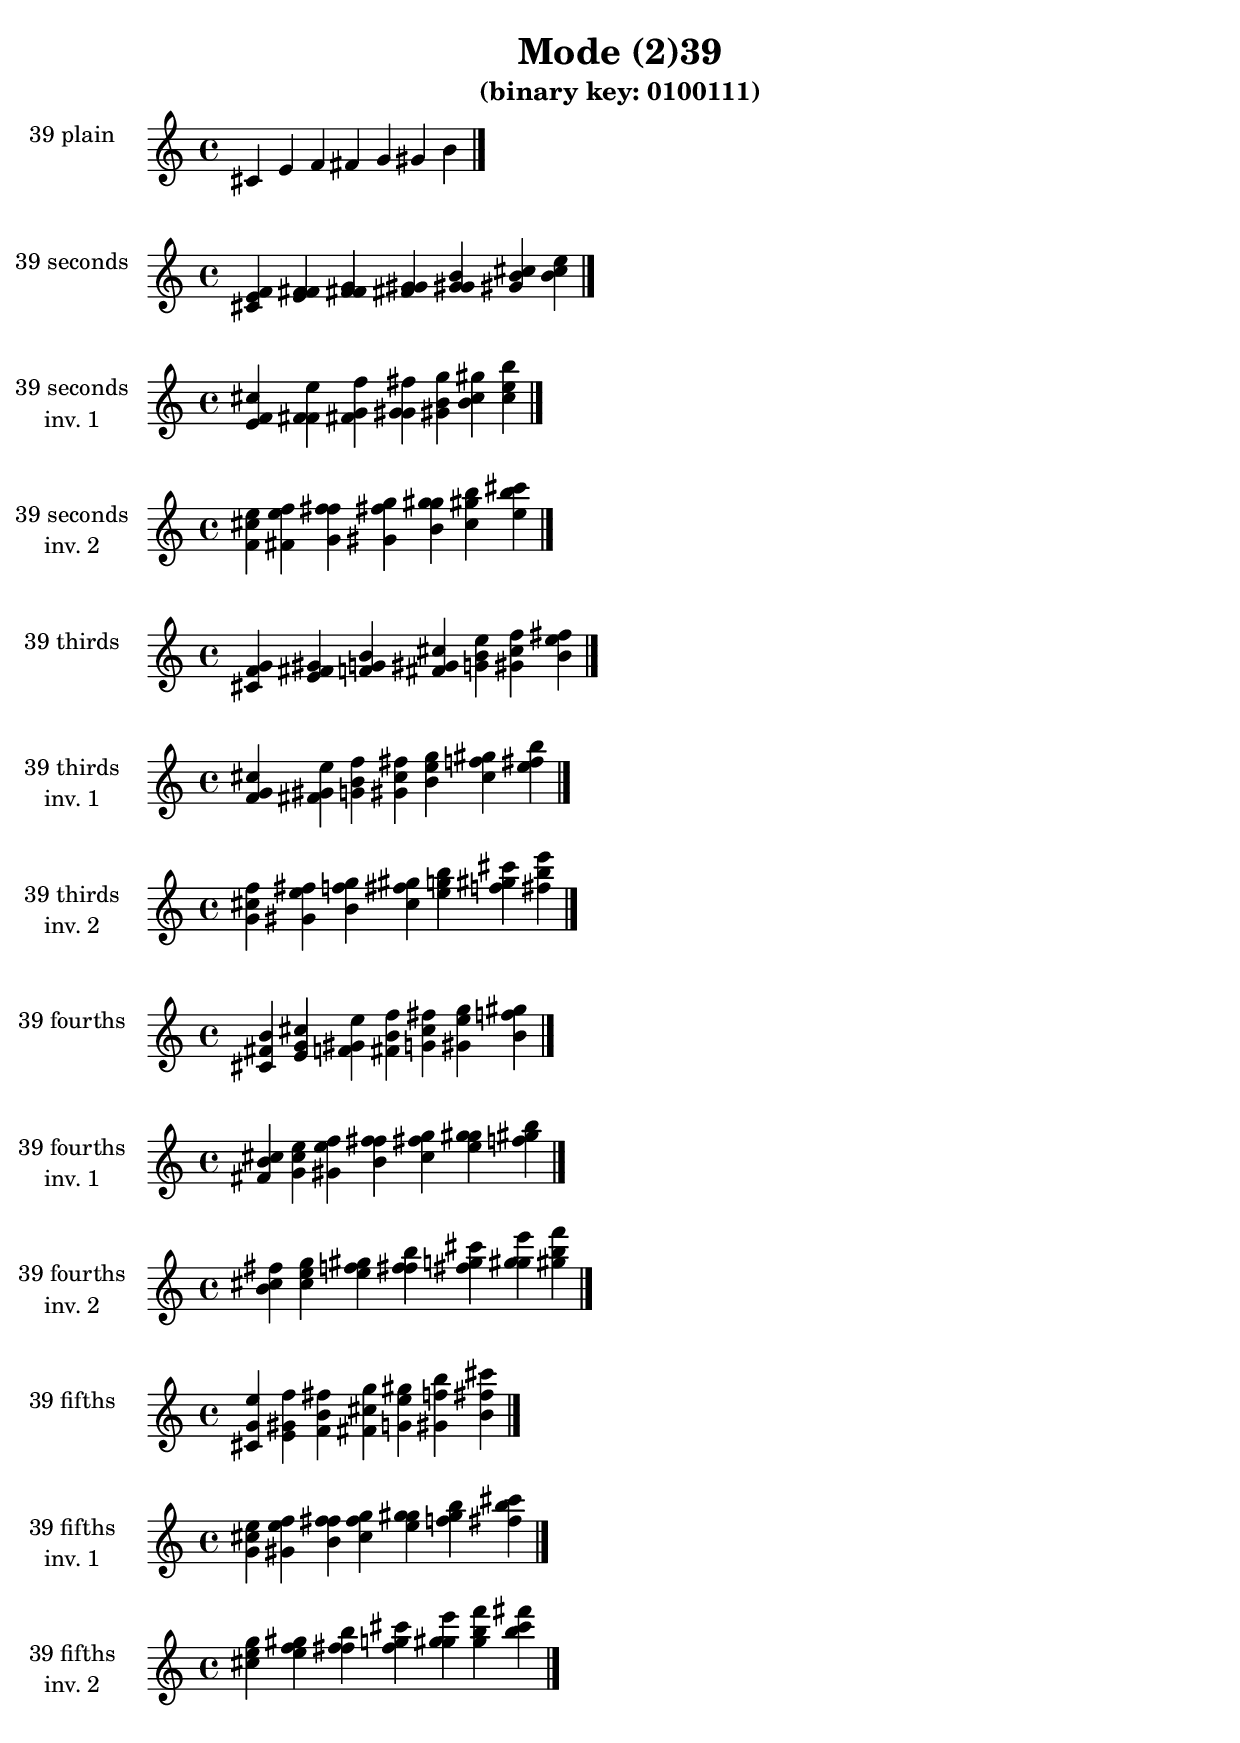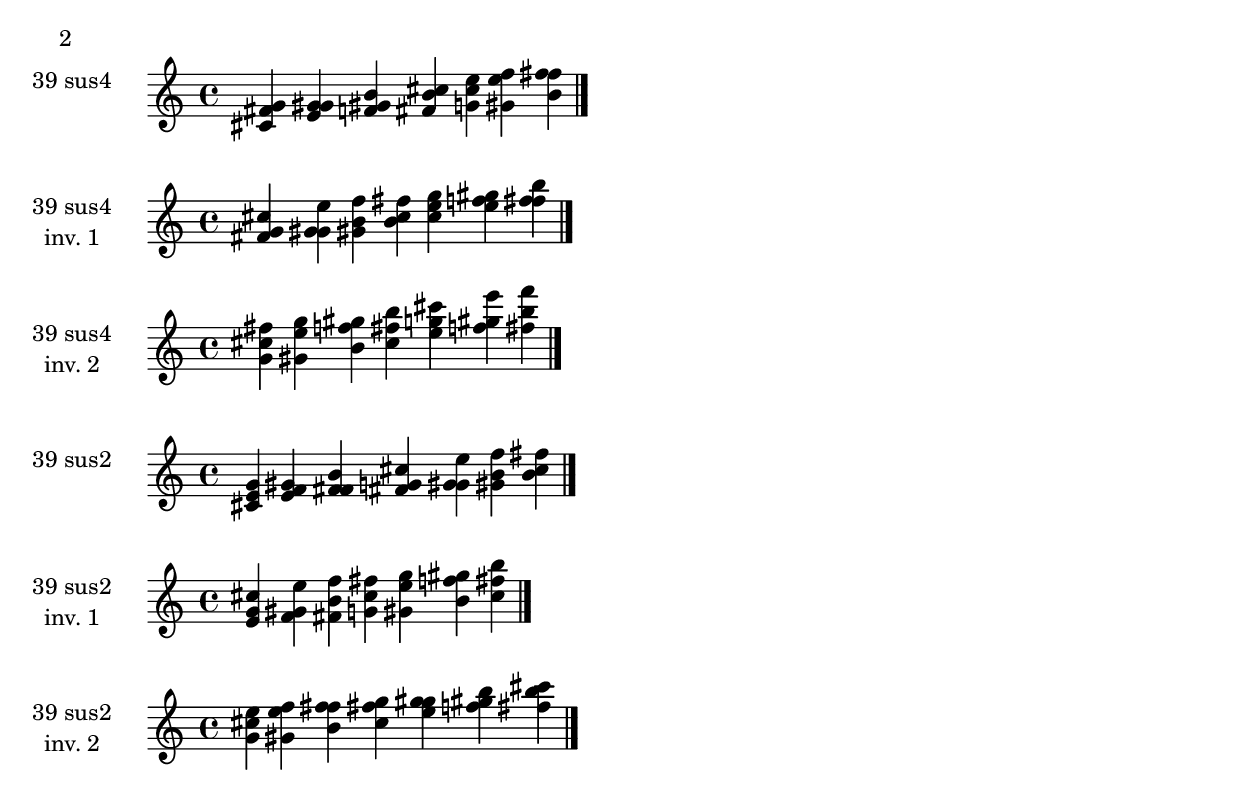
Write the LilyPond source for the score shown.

\version "2.19.0"

\header {
  title = "Mode (2)39"
  subtitle = "(binary key: 0100111)"
 %% Remove default LilyPond tagline
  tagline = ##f
}

\paper {
  #(set-paper-size "a4")
}

global = {
  \key c \major
  \time 4/4
  \tempo 4=100
}

\book {
  \score {
    \new Staff \with {
      instrumentName =  \markup { \column {
         \hcenter-in #14 \line { 39 plain }
         \hcenter-in #14 \line {  } } }
      midiInstrument = "oboe"
    } { \accidentalStyle "default"
        \cadenzaOn cis' e' f' fis' g' gis' b'  \cadenzaOff \bar "|." }
    \layout { }
  }
  \score {
    \new Staff \with {
      instrumentName =  \markup { \column {
         \hcenter-in #14 \line { 39 seconds }
         \hcenter-in #14 \line {  } } }
      midiInstrument = "oboe"
    } { \accidentalStyle "default"
        \cadenzaOn <cis' e' f'> <e' f' fis'> <f' fis' g'> <fis' g' gis'> <g' gis' b'> <gis' b' cis''> <b' cis'' e''>  \cadenzaOff \bar "|." }
    \layout { }
  }
  \score {
    \new Staff \with {
      instrumentName =  \markup { \column {
         \hcenter-in #14 \line { 39 seconds }
         \hcenter-in #14 \line { inv. 1 } } }
      midiInstrument = "oboe"
    } { \accidentalStyle "default"
        \cadenzaOn <e' f' cis''> <f' fis' e''> <fis' g' f''> <g' gis' fis''> <gis' b' g''> <b' cis'' gis''> <cis'' e'' b''>  \cadenzaOff \bar "|." }
    \layout { }
  }
  \score {
    \new Staff \with {
      instrumentName =  \markup { \column {
         \hcenter-in #14 \line { 39 seconds }
         \hcenter-in #14 \line { inv. 2 } } }
      midiInstrument = "oboe"
    } { \accidentalStyle "default"
        \cadenzaOn <f' cis'' e''> <fis' e'' f''> <g' f'' fis''> <gis' fis'' g''> <b' g'' gis''> <cis'' gis'' b''> <e'' b'' cis'''>  \cadenzaOff \bar "|." }
    \layout { }
  }
  \score {
    \new Staff \with {
      instrumentName =  \markup { \column {
         \hcenter-in #14 \line { 39 thirds }
         \hcenter-in #14 \line {  } } }
      midiInstrument = "oboe"
    } { \accidentalStyle "default"
        \cadenzaOn <cis' f' g'> <e' fis' gis'> <f' g' b'> <fis' gis' cis''> <g' b' e''> <gis' cis'' f''> <b' e'' fis''>  \cadenzaOff \bar "|." }
    \layout { }
  }
  \score {
    \new Staff \with {
      instrumentName =  \markup { \column {
         \hcenter-in #14 \line { 39 thirds }
         \hcenter-in #14 \line { inv. 1 } } }
      midiInstrument = "oboe"
    } { \accidentalStyle "default"
        \cadenzaOn <f' g' cis''> <fis' gis' e''> <g' b' f''> <gis' cis'' fis''> <b' e'' g''> <cis'' f'' gis''> <e'' fis'' b''>  \cadenzaOff \bar "|." }
    \layout { }
  }
  \score {
    \new Staff \with {
      instrumentName =  \markup { \column {
         \hcenter-in #14 \line { 39 thirds }
         \hcenter-in #14 \line { inv. 2 } } }
      midiInstrument = "oboe"
    } { \accidentalStyle "default"
        \cadenzaOn <g' cis'' f''> <gis' e'' fis''> <b' f'' g''> <cis'' fis'' gis''> <e'' g'' b''> <f'' gis'' cis'''> <fis'' b'' e'''>  \cadenzaOff \bar "|." }
    \layout { }
  }
  \score {
    \new Staff \with {
      instrumentName =  \markup { \column {
         \hcenter-in #14 \line { 39 fourths }
         \hcenter-in #14 \line {  } } }
      midiInstrument = "oboe"
    } { \accidentalStyle "default"
        \cadenzaOn <cis' fis' b'> <e' g' cis''> <f' gis' e''> <fis' b' f''> <g' cis'' fis''> <gis' e'' g''> <b' f'' gis''>  \cadenzaOff \bar "|." }
    \layout { }
  }
  \score {
    \new Staff \with {
      instrumentName =  \markup { \column {
         \hcenter-in #14 \line { 39 fourths }
         \hcenter-in #14 \line { inv. 1 } } }
      midiInstrument = "oboe"
    } { \accidentalStyle "default"
        \cadenzaOn <fis' b' cis''> <g' cis'' e''> <gis' e'' f''> <b' f'' fis''> <cis'' fis'' g''> <e'' g'' gis''> <f'' gis'' b''>  \cadenzaOff \bar "|." }
    \layout { }
  }
  \score {
    \new Staff \with {
      instrumentName =  \markup { \column {
         \hcenter-in #14 \line { 39 fourths }
         \hcenter-in #14 \line { inv. 2 } } }
      midiInstrument = "oboe"
    } { \accidentalStyle "default"
        \cadenzaOn <b' cis'' fis''> <cis'' e'' g''> <e'' f'' gis''> <f'' fis'' b''> <fis'' g'' cis'''> <g'' gis'' e'''> <gis'' b'' f'''>  \cadenzaOff \bar "|." }
    \layout { }
  }
  \score {
    \new Staff \with {
      instrumentName =  \markup { \column {
         \hcenter-in #14 \line { 39 fifths }
         \hcenter-in #14 \line {  } } }
      midiInstrument = "oboe"
    } { \accidentalStyle "default"
        \cadenzaOn <cis' g' e''> <e' gis' f''> <f' b' fis''> <fis' cis'' g''> <g' e'' gis''> <gis' f'' b''> <b' fis'' cis'''>  \cadenzaOff \bar "|." }
    \layout { }
  }
  \score {
    \new Staff \with {
      instrumentName =  \markup { \column {
         \hcenter-in #14 \line { 39 fifths }
         \hcenter-in #14 \line { inv. 1 } } }
      midiInstrument = "oboe"
    } { \accidentalStyle "default"
        \cadenzaOn <g' e'' cis''> <gis' f'' e''> <b' fis'' f''> <cis'' g'' fis''> <e'' gis'' g''> <f'' b'' gis''> <fis'' cis''' b''>  \cadenzaOff \bar "|." }
    \layout { }
  }
  \score {
    \new Staff \with {
      instrumentName =  \markup { \column {
         \hcenter-in #14 \line { 39 fifths }
         \hcenter-in #14 \line { inv. 2 } } }
      midiInstrument = "oboe"
    } { \accidentalStyle "default"
        \cadenzaOn <e'' cis'' g''> <f'' e'' gis''> <fis'' f'' b''> <g'' fis'' cis'''> <gis'' g'' e'''> <b'' gis'' f'''> <cis''' b'' fis'''>  \cadenzaOff \bar "|." }
    \layout { }
  }
  \score {
    \new Staff \with {
      instrumentName =  \markup { \column {
         \hcenter-in #14 \line { 39 sus4 }
         \hcenter-in #14 \line {  } } }
      midiInstrument = "oboe"
    } { \accidentalStyle "default"
        \cadenzaOn <cis' fis' g'> <e' g' gis'> <f' gis' b'> <fis' b' cis''> <g' cis'' e''> <gis' e'' f''> <b' f'' fis''>  \cadenzaOff \bar "|." }
    \layout { }
  }
  \score {
    \new Staff \with {
      instrumentName =  \markup { \column {
         \hcenter-in #14 \line { 39 sus4 }
         \hcenter-in #14 \line { inv. 1 } } }
      midiInstrument = "oboe"
    } { \accidentalStyle "default"
        \cadenzaOn <fis' g' cis''> <g' gis' e''> <gis' b' f''> <b' cis'' fis''> <cis'' e'' g''> <e'' f'' gis''> <f'' fis'' b''>  \cadenzaOff \bar "|." }
    \layout { }
  }
  \score {
    \new Staff \with {
      instrumentName =  \markup { \column {
         \hcenter-in #14 \line { 39 sus4 }
         \hcenter-in #14 \line { inv. 2 } } }
      midiInstrument = "oboe"
    } { \accidentalStyle "default"
        \cadenzaOn <g' cis'' fis''> <gis' e'' g''> <b' f'' gis''> <cis'' fis'' b''> <e'' g'' cis'''> <f'' gis'' e'''> <fis'' b'' f'''>  \cadenzaOff \bar "|." }
    \layout { }
  }
  \score {
    \new Staff \with {
      instrumentName =  \markup { \column {
         \hcenter-in #14 \line { 39 sus2 }
         \hcenter-in #14 \line {  } } }
      midiInstrument = "oboe"
    } { \accidentalStyle "default"
        \cadenzaOn <cis' e' g'> <e' f' gis'> <f' fis' b'> <fis' g' cis''> <g' gis' e''> <gis' b' f''> <b' cis'' fis''>  \cadenzaOff \bar "|." }
    \layout { }
  }
  \score {
    \new Staff \with {
      instrumentName =  \markup { \column {
         \hcenter-in #14 \line { 39 sus2 }
         \hcenter-in #14 \line { inv. 1 } } }
      midiInstrument = "oboe"
    } { \accidentalStyle "default"
        \cadenzaOn <e' g' cis''> <f' gis' e''> <fis' b' f''> <g' cis'' fis''> <gis' e'' g''> <b' f'' gis''> <cis'' fis'' b''>  \cadenzaOff \bar "|." }
    \layout { }
  }
  \score {
    \new Staff \with {
      instrumentName =  \markup { \column {
         \hcenter-in #14 \line { 39 sus2 }
         \hcenter-in #14 \line { inv. 2 } } }
      midiInstrument = "oboe"
    } { \accidentalStyle "default"
        \cadenzaOn <g' cis'' e''> <gis' e'' f''> <b' f'' fis''> <cis'' fis'' g''> <e'' g'' gis''> <f'' gis'' b''> <fis'' b'' cis'''>  \cadenzaOff \bar "|." }
    \layout { }
  }
}

\book {
  \bookOutputSuffix "plain_"
  \score {
    \new Staff \with {
      instrumentName =  \markup { \column {
         \hcenter-in #14 \line { 39 plain }
         \hcenter-in #14 \line {  } } }
      midiInstrument = "oboe"
    } { \accidentalStyle "default"
        \cadenzaOn cis' e' f' fis' g' gis' b'  \cadenzaOff \bar "|." }
    \midi { }
  }
}
\book {
  \bookOutputSuffix "seconds_"
  \score {
    \new Staff \with {
      instrumentName =  \markup { \column {
         \hcenter-in #14 \line { 39 seconds }
         \hcenter-in #14 \line {  } } }
      midiInstrument = "oboe"
    } { \accidentalStyle "default"
        \cadenzaOn <cis' e' f'> <e' f' fis'> <f' fis' g'> <fis' g' gis'> <g' gis' b'> <gis' b' cis''> <b' cis'' e''>  \cadenzaOff \bar "|." }
    \midi { }
  }
}
\book {
  \bookOutputSuffix "seconds_inv. 1"
  \score {
    \new Staff \with {
      instrumentName =  \markup { \column {
         \hcenter-in #14 \line { 39 seconds }
         \hcenter-in #14 \line { inv. 1 } } }
      midiInstrument = "oboe"
    } { \accidentalStyle "default"
        \cadenzaOn <e' f' cis''> <f' fis' e''> <fis' g' f''> <g' gis' fis''> <gis' b' g''> <b' cis'' gis''> <cis'' e'' b''>  \cadenzaOff \bar "|." }
    \midi { }
  }
}
\book {
  \bookOutputSuffix "seconds_inv. 2"
  \score {
    \new Staff \with {
      instrumentName =  \markup { \column {
         \hcenter-in #14 \line { 39 seconds }
         \hcenter-in #14 \line { inv. 2 } } }
      midiInstrument = "oboe"
    } { \accidentalStyle "default"
        \cadenzaOn <f' cis'' e''> <fis' e'' f''> <g' f'' fis''> <gis' fis'' g''> <b' g'' gis''> <cis'' gis'' b''> <e'' b'' cis'''>  \cadenzaOff \bar "|." }
    \midi { }
  }
}
\book {
  \bookOutputSuffix "thirds_"
  \score {
    \new Staff \with {
      instrumentName =  \markup { \column {
         \hcenter-in #14 \line { 39 thirds }
         \hcenter-in #14 \line {  } } }
      midiInstrument = "oboe"
    } { \accidentalStyle "default"
        \cadenzaOn <cis' f' g'> <e' fis' gis'> <f' g' b'> <fis' gis' cis''> <g' b' e''> <gis' cis'' f''> <b' e'' fis''>  \cadenzaOff \bar "|." }
    \midi { }
  }
}
\book {
  \bookOutputSuffix "thirds_inv. 1"
  \score {
    \new Staff \with {
      instrumentName =  \markup { \column {
         \hcenter-in #14 \line { 39 thirds }
         \hcenter-in #14 \line { inv. 1 } } }
      midiInstrument = "oboe"
    } { \accidentalStyle "default"
        \cadenzaOn <f' g' cis''> <fis' gis' e''> <g' b' f''> <gis' cis'' fis''> <b' e'' g''> <cis'' f'' gis''> <e'' fis'' b''>  \cadenzaOff \bar "|." }
    \midi { }
  }
}
\book {
  \bookOutputSuffix "thirds_inv. 2"
  \score {
    \new Staff \with {
      instrumentName =  \markup { \column {
         \hcenter-in #14 \line { 39 thirds }
         \hcenter-in #14 \line { inv. 2 } } }
      midiInstrument = "oboe"
    } { \accidentalStyle "default"
        \cadenzaOn <g' cis'' f''> <gis' e'' fis''> <b' f'' g''> <cis'' fis'' gis''> <e'' g'' b''> <f'' gis'' cis'''> <fis'' b'' e'''>  \cadenzaOff \bar "|." }
    \midi { }
  }
}
\book {
  \bookOutputSuffix "fourths_"
  \score {
    \new Staff \with {
      instrumentName =  \markup { \column {
         \hcenter-in #14 \line { 39 fourths }
         \hcenter-in #14 \line {  } } }
      midiInstrument = "oboe"
    } { \accidentalStyle "default"
        \cadenzaOn <cis' fis' b'> <e' g' cis''> <f' gis' e''> <fis' b' f''> <g' cis'' fis''> <gis' e'' g''> <b' f'' gis''>  \cadenzaOff \bar "|." }
    \midi { }
  }
}
\book {
  \bookOutputSuffix "fourths_inv. 1"
  \score {
    \new Staff \with {
      instrumentName =  \markup { \column {
         \hcenter-in #14 \line { 39 fourths }
         \hcenter-in #14 \line { inv. 1 } } }
      midiInstrument = "oboe"
    } { \accidentalStyle "default"
        \cadenzaOn <fis' b' cis''> <g' cis'' e''> <gis' e'' f''> <b' f'' fis''> <cis'' fis'' g''> <e'' g'' gis''> <f'' gis'' b''>  \cadenzaOff \bar "|." }
    \midi { }
  }
}
\book {
  \bookOutputSuffix "fourths_inv. 2"
  \score {
    \new Staff \with {
      instrumentName =  \markup { \column {
         \hcenter-in #14 \line { 39 fourths }
         \hcenter-in #14 \line { inv. 2 } } }
      midiInstrument = "oboe"
    } { \accidentalStyle "default"
        \cadenzaOn <b' cis'' fis''> <cis'' e'' g''> <e'' f'' gis''> <f'' fis'' b''> <fis'' g'' cis'''> <g'' gis'' e'''> <gis'' b'' f'''>  \cadenzaOff \bar "|." }
    \midi { }
  }
}
\book {
  \bookOutputSuffix "fifths_"
  \score {
    \new Staff \with {
      instrumentName =  \markup { \column {
         \hcenter-in #14 \line { 39 fifths }
         \hcenter-in #14 \line {  } } }
      midiInstrument = "oboe"
    } { \accidentalStyle "default"
        \cadenzaOn <cis' g' e''> <e' gis' f''> <f' b' fis''> <fis' cis'' g''> <g' e'' gis''> <gis' f'' b''> <b' fis'' cis'''>  \cadenzaOff \bar "|." }
    \midi { }
  }
}
\book {
  \bookOutputSuffix "fifths_inv. 1"
  \score {
    \new Staff \with {
      instrumentName =  \markup { \column {
         \hcenter-in #14 \line { 39 fifths }
         \hcenter-in #14 \line { inv. 1 } } }
      midiInstrument = "oboe"
    } { \accidentalStyle "default"
        \cadenzaOn <g' e'' cis''> <gis' f'' e''> <b' fis'' f''> <cis'' g'' fis''> <e'' gis'' g''> <f'' b'' gis''> <fis'' cis''' b''>  \cadenzaOff \bar "|." }
    \midi { }
  }
}
\book {
  \bookOutputSuffix "fifths_inv. 2"
  \score {
    \new Staff \with {
      instrumentName =  \markup { \column {
         \hcenter-in #14 \line { 39 fifths }
         \hcenter-in #14 \line { inv. 2 } } }
      midiInstrument = "oboe"
    } { \accidentalStyle "default"
        \cadenzaOn <e'' cis'' g''> <f'' e'' gis''> <fis'' f'' b''> <g'' fis'' cis'''> <gis'' g'' e'''> <b'' gis'' f'''> <cis''' b'' fis'''>  \cadenzaOff \bar "|." }
    \midi { }
  }
}
\book {
  \bookOutputSuffix "sus4_"
  \score {
    \new Staff \with {
      instrumentName =  \markup { \column {
         \hcenter-in #14 \line { 39 sus4 }
         \hcenter-in #14 \line {  } } }
      midiInstrument = "oboe"
    } { \accidentalStyle "default"
        \cadenzaOn <cis' fis' g'> <e' g' gis'> <f' gis' b'> <fis' b' cis''> <g' cis'' e''> <gis' e'' f''> <b' f'' fis''>  \cadenzaOff \bar "|." }
    \midi { }
  }
}
\book {
  \bookOutputSuffix "sus4_inv. 1"
  \score {
    \new Staff \with {
      instrumentName =  \markup { \column {
         \hcenter-in #14 \line { 39 sus4 }
         \hcenter-in #14 \line { inv. 1 } } }
      midiInstrument = "oboe"
    } { \accidentalStyle "default"
        \cadenzaOn <fis' g' cis''> <g' gis' e''> <gis' b' f''> <b' cis'' fis''> <cis'' e'' g''> <e'' f'' gis''> <f'' fis'' b''>  \cadenzaOff \bar "|." }
    \midi { }
  }
}
\book {
  \bookOutputSuffix "sus4_inv. 2"
  \score {
    \new Staff \with {
      instrumentName =  \markup { \column {
         \hcenter-in #14 \line { 39 sus4 }
         \hcenter-in #14 \line { inv. 2 } } }
      midiInstrument = "oboe"
    } { \accidentalStyle "default"
        \cadenzaOn <g' cis'' fis''> <gis' e'' g''> <b' f'' gis''> <cis'' fis'' b''> <e'' g'' cis'''> <f'' gis'' e'''> <fis'' b'' f'''>  \cadenzaOff \bar "|." }
    \midi { }
  }
}
\book {
  \bookOutputSuffix "sus2_"
  \score {
    \new Staff \with {
      instrumentName =  \markup { \column {
         \hcenter-in #14 \line { 39 sus2 }
         \hcenter-in #14 \line {  } } }
      midiInstrument = "oboe"
    } { \accidentalStyle "default"
        \cadenzaOn <cis' e' g'> <e' f' gis'> <f' fis' b'> <fis' g' cis''> <g' gis' e''> <gis' b' f''> <b' cis'' fis''>  \cadenzaOff \bar "|." }
    \midi { }
  }
}
\book {
  \bookOutputSuffix "sus2_inv. 1"
  \score {
    \new Staff \with {
      instrumentName =  \markup { \column {
         \hcenter-in #14 \line { 39 sus2 }
         \hcenter-in #14 \line { inv. 1 } } }
      midiInstrument = "oboe"
    } { \accidentalStyle "default"
        \cadenzaOn <e' g' cis''> <f' gis' e''> <fis' b' f''> <g' cis'' fis''> <gis' e'' g''> <b' f'' gis''> <cis'' fis'' b''>  \cadenzaOff \bar "|." }
    \midi { }
  }
}
\book {
  \bookOutputSuffix "sus2_inv. 2"
  \score {
    \new Staff \with {
      instrumentName =  \markup { \column {
         \hcenter-in #14 \line { 39 sus2 }
         \hcenter-in #14 \line { inv. 2 } } }
      midiInstrument = "oboe"
    } { \accidentalStyle "default"
        \cadenzaOn <g' cis'' e''> <gis' e'' f''> <b' f'' fis''> <cis'' fis'' g''> <e'' g'' gis''> <f'' gis'' b''> <fis'' b'' cis'''>  \cadenzaOff \bar "|." }
    \midi { }
  }
}
